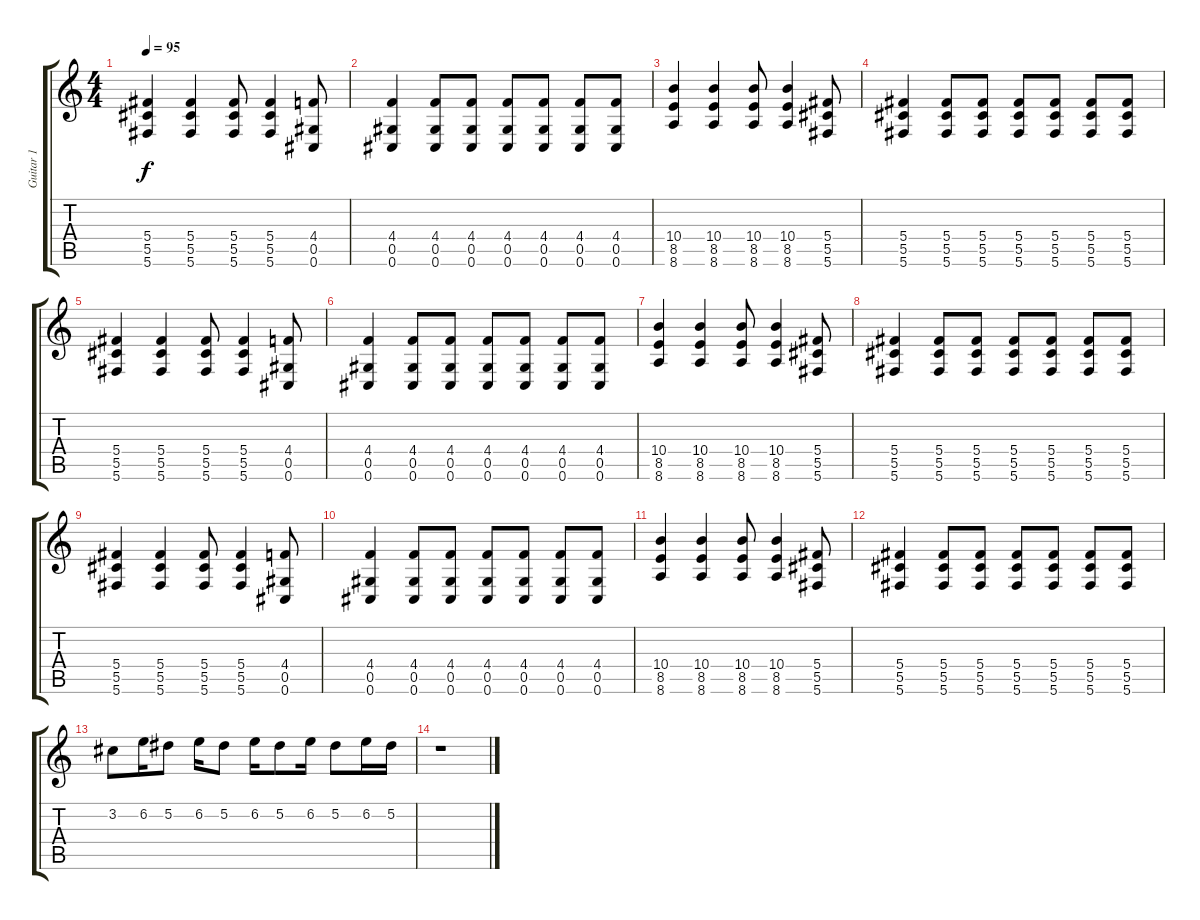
\track ("Guitar 1" "Guitar 1") {instrument distortionguitar}
\staff {score tabs}
\tuning (Eb4 Bb3 Gb3 Db3 Ab2 Db2) {hide}
\ts (4 4)
\tempo 95
\clef g2
\ks c
(5.4 5.5 5.6).4{dy f} (5.4 5.5 5.6).4 (5.4 5.5 5.6).8 (5.4 5.5 5.6).4 (4.4 0.5 0.6).8 |
(4.4 0.5 0.6).4 (4.4 0.5 0.6).8 (4.4 0.5 0.6).8 (4.4 0.5 0.6).8 (4.4 0.5 0.6).8 (4.4 0.5 0.6).8 (4.4 0.5 0.6).8 |
(10.4 8.5 8.6).4 (10.4 8.5 8.6).4 (10.4 8.5 8.6).8 (10.4 8.5 8.6).4 (5.4 5.5 5.6).8 |
(5.4 5.5 5.6).4 (5.4 5.5 5.6).8 (5.4 5.5 5.6).8 (5.4 5.5 5.6).8 (5.4 5.5 5.6).8 (5.4 5.5 5.6).8 (5.4 5.5 5.6).8 |
(5.4 5.5 5.6).4 (5.4 5.5 5.6).4 (5.4 5.5 5.6).8 (5.4 5.5 5.6).4 (4.4 0.5 0.6).8 |
(4.4 0.5 0.6).4 (4.4 0.5 0.6).8 (4.4 0.5 0.6).8 (4.4 0.5 0.6).8 (4.4 0.5 0.6).8 (4.4 0.5 0.6).8 (4.4 0.5 0.6).8 |
(10.4 8.5 8.6).4 (10.4 8.5 8.6).4 (10.4 8.5 8.6).8 (10.4 8.5 8.6).4 (5.4 5.5 5.6).8 |
(5.4 5.5 5.6).4 (5.4 5.5 5.6).8 (5.4 5.5 5.6).8 (5.4 5.5 5.6).8 (5.4 5.5 5.6).8 (5.4 5.5 5.6).8 (5.4 5.5 5.6).8 |
(5.4 5.5 5.6).4 (5.4 5.5 5.6).4 (5.4 5.5 5.6).8 (5.4 5.5 5.6).4 (4.4 0.5 0.6).8 |
(4.4 0.5 0.6).4 (4.4 0.5 0.6).8 (4.4 0.5 0.6).8 (4.4 0.5 0.6).8 (4.4 0.5 0.6).8 (4.4 0.5 0.6).8 (4.4 0.5 0.6).8 |
(10.4 8.5 8.6).4 (10.4 8.5 8.6).4 (10.4 8.5 8.6).8 (10.4 8.5 8.6).4 (5.4 5.5 5.6).8 |
(5.4 5.5 5.6).4 (5.4 5.5 5.6).8 (5.4 5.5 5.6).8 (5.4 5.5 5.6).8 (5.4 5.5 5.6).8 (5.4 5.5 5.6).8 (5.4 5.5 5.6).8 |
3.2.8 6.2.16 5.2.8 6.2.16 5.2.8 6.2.16 5.2.8 6.2.16 5.2.8 6.2.16 5.2.16 |
r.1
